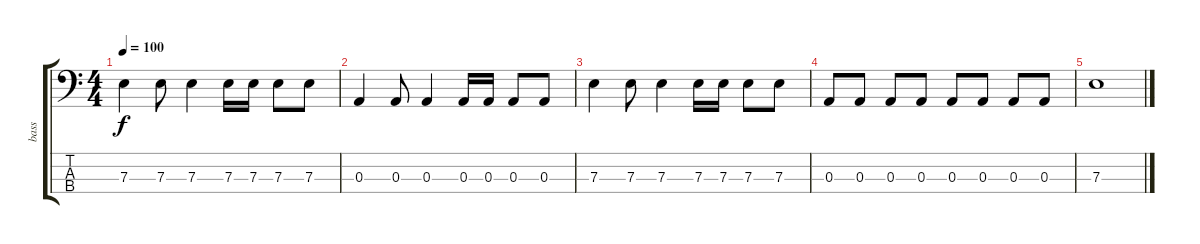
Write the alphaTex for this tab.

\track ("bass" "bass") {instrument electricbassfinger}
\staff {score tabs}
\tuning (G2 D2 A1 E1) {hide}
\ts (4 4)
\tempo 100
\clef f4
\ks c
7.3.4{dy f} 7.3.8 7.3.4 7.3.16 7.3.16 7.3.8 7.3.8 |
0.3.4 0.3.8 0.3.4 0.3.16 0.3.16 0.3.8 0.3.8 |
7.3.4 7.3.8 7.3.4 7.3.16 7.3.16 7.3.8 7.3.8 |
0.3.8 0.3.8 0.3.8 0.3.8 0.3.8 0.3.8 0.3.8 0.3.8 |
7.3.1
